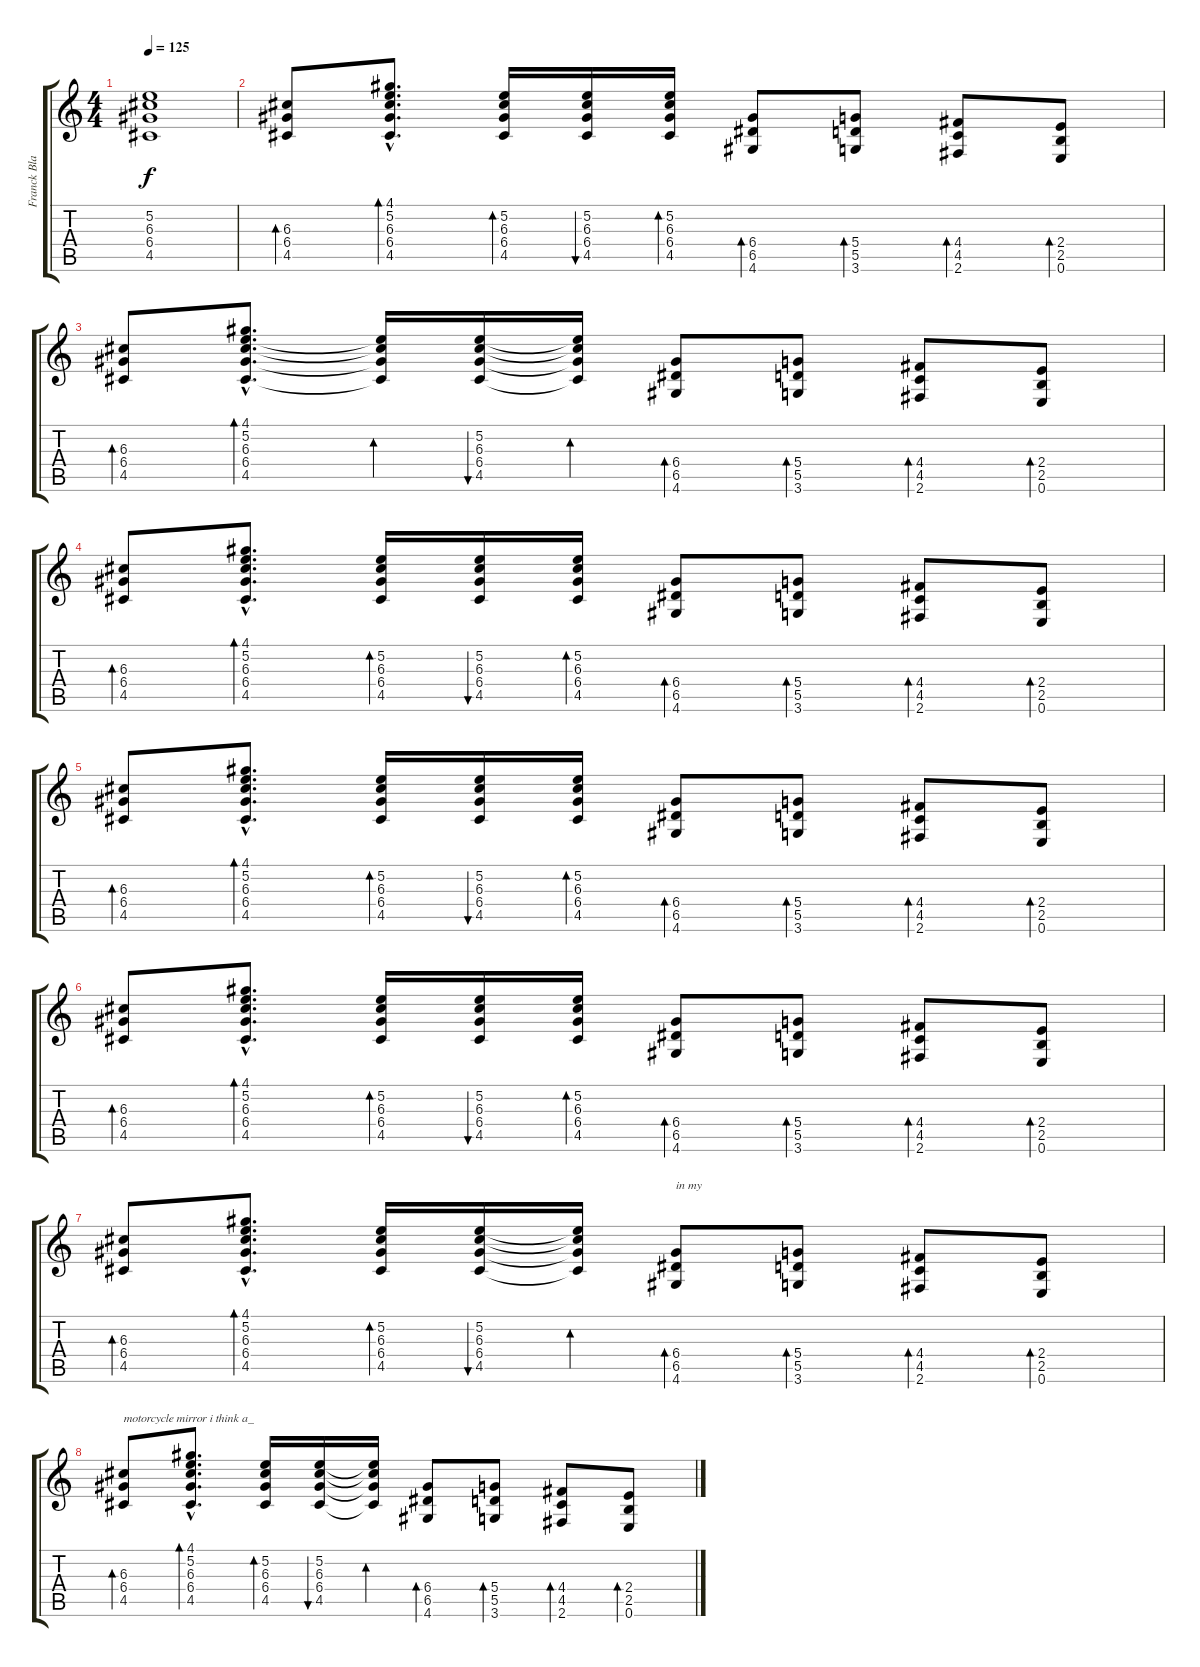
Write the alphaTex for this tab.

\track ("Franck Black" "Franck Bla") {instrument acousticguitarsteel}
\staff {score tabs}
\tuning (E4 B3 G3 D3 A2 E2) {hide}
\ts (4 4)
\tempo 125
\clef g2
\ks c
(5.2{t} 6.3{t} 6.4{t} 4.5{t}).1{dy f} |
(6.3 6.4 4.5).8{bd 30} (4.1{hac} 5.2{hac} 6.3{hac} 6.4{hac} 4.5{hac}).8{d bd 30} (5.2 6.3 6.4 4.5).16{bd 30} (5.2 6.3 6.4 4.5).16{bu 30} (5.2 6.3 6.4 4.5).16{bd 30} (6.4 6.5 4.6).8{bd 30} (5.4 5.5 3.6).8{bd 30} (4.4 4.5 2.6).8{bd 30} (2.4 2.5 0.6).8{bd 30} |
(6.3 6.4 4.5).8{bd 30} (4.1{hac} 5.2{hac} 6.3{hac} 6.4{hac} 4.5{hac}).8{d bd 30} (5.2{t} 6.3{t} 6.4{t} 4.5{t}).16{bd 30} (5.2 6.3 6.4 4.5).16{bu 30} (5.2{t} 6.3{t} 6.4{t} 4.5{t}).16{bd 30} (6.4 6.5 4.6).8{bd 30} (5.4 5.5 3.6).8{bd 30} (4.4 4.5 2.6).8{bd 30} (2.4 2.5 0.6).8{bd 30} |
(6.3 6.4 4.5).8{bd 30} (4.1{hac} 5.2{hac} 6.3{hac} 6.4{hac} 4.5{hac}).8{d bd 30} (5.2 6.3 6.4 4.5).16{bd 30} (5.2 6.3 6.4 4.5).16{bu 30} (5.2 6.3 6.4 4.5).16{bd 30} (6.4 6.5 4.6).8{bd 30} (5.4 5.5 3.6).8{bd 30} (4.4 4.5 2.6).8{bd 30} (2.4 2.5 0.6).8{bd 30} |
(6.3 6.4 4.5).8{bd 30} (4.1{hac} 5.2{hac} 6.3{hac} 6.4{hac} 4.5{hac}).8{d bd 30} (5.2 6.3 6.4 4.5).16{bd 30} (5.2 6.3 6.4 4.5).16{bu 30} (5.2 6.3 6.4 4.5).16{bd 30} (6.4 6.5 4.6).8{bd 30} (5.4 5.5 3.6).8{bd 30} (4.4 4.5 2.6).8{bd 30} (2.4 2.5 0.6).8{bd 30} |
(6.3 6.4 4.5).8{bd 30} (4.1{hac} 5.2{hac} 6.3{hac} 6.4{hac} 4.5{hac}).8{d bd 30} (5.2 6.3 6.4 4.5).16{bd 30} (5.2 6.3 6.4 4.5).16{bu 30} (5.2 6.3 6.4 4.5).16{bd 30} (6.4 6.5 4.6).8{bd 30} (5.4 5.5 3.6).8{bd 30} (4.4 4.5 2.6).8{bd 30} (2.4 2.5 0.6).8{bd 30} |
(6.3 6.4 4.5).8{bd 30} (4.1{hac} 5.2{hac} 6.3{hac} 6.4{hac} 4.5{hac}).8{d bd 30} (5.2 6.3 6.4 4.5).16{bd 30} (5.2 6.3 6.4 4.5).16{bu 30} (5.2{t} 6.3{t} 6.4{t} 4.5{t}).16{bd 30} (6.4 6.5 4.6).8{bd 30 txt "in my"} (5.4 5.5 3.6).8{bd 30} (4.4 4.5 2.6).8{bd 30} (2.4 2.5 0.6).8{bd 30} |
\section ("" "")
(6.3 6.4 4.5).8{bd 30 txt "motorcycle mirror i think a_"} (4.1{hac} 5.2{hac} 6.3{hac} 6.4{hac} 4.5{hac}).8{d bd 30} (5.2 6.3 6.4 4.5).16{bd 30} (5.2 6.3 6.4 4.5).16{bu 30} (5.2{t} 6.3{t} 6.4{t} 4.5{t}).16{bd 30} (6.4 6.5 4.6).8{bd 30} (5.4 5.5 3.6).8{bd 30} (4.4 4.5 2.6).8{bd 30} (2.4 2.5 0.6).8{bd 30}
